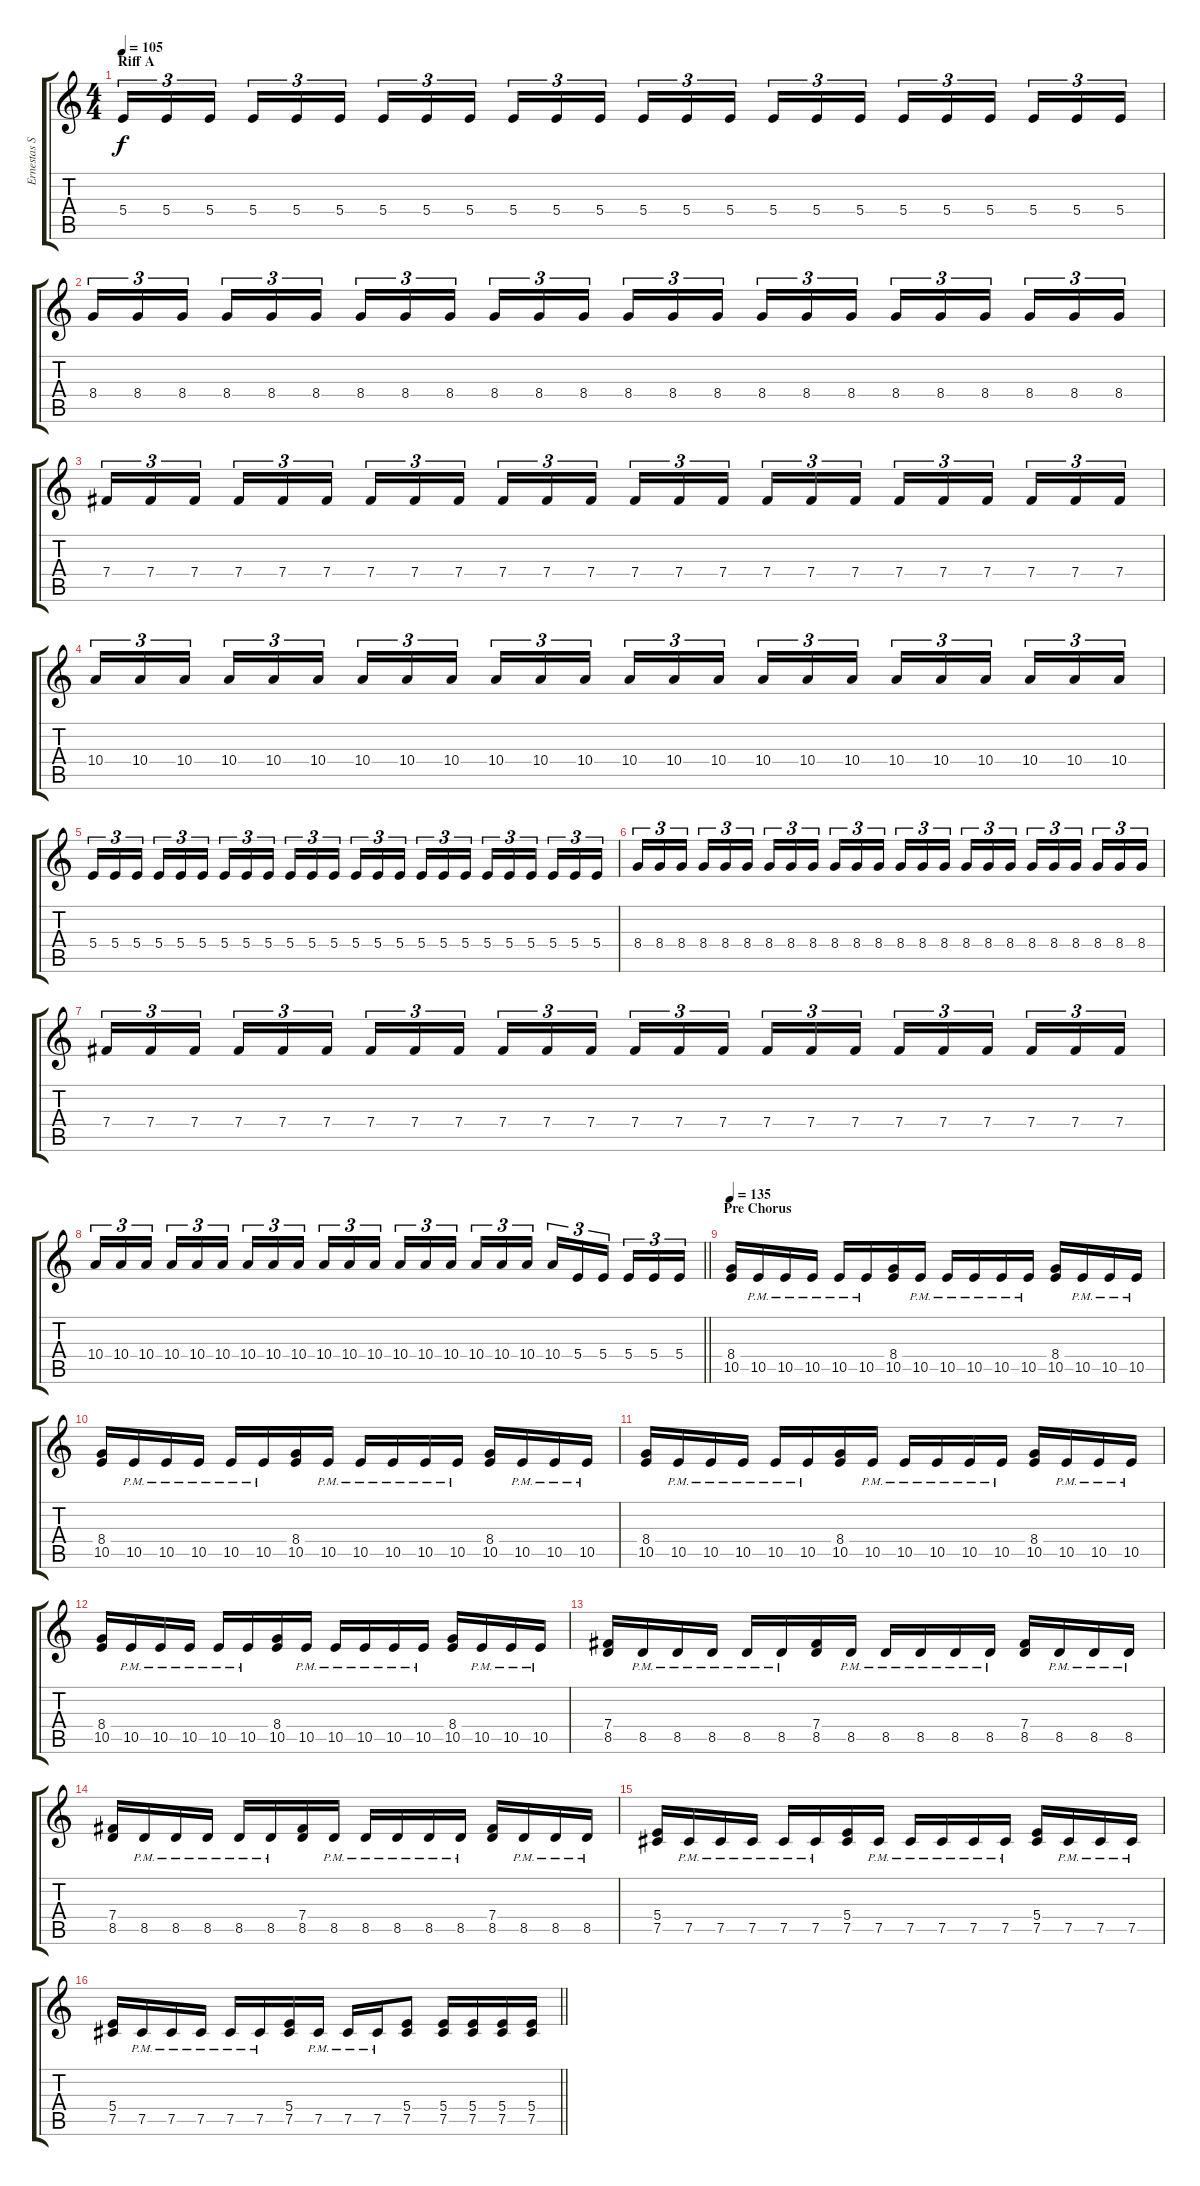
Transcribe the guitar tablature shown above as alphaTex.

\track ("Ernestas Skripkiunas" "Ernestas S") {instrument overdrivenguitar}
\staff {score tabs}
\tuning (Db4 Ab3 E3 B2 Gb2 B1) {hide}
\ts (4 4)
\section ("" "Riff A")
\tempo 105
\clef g2
\ks c
5.4.16{tu (3 2) dy f} 5.4.16{tu (3 2)} 5.4.16{tu (3 2) beam splitsecondary} 5.4.16{tu (3 2)} 5.4.16{tu (3 2)} 5.4.16{tu (3 2)} 5.4.16{tu (3 2)} 5.4.16{tu (3 2)} 5.4.16{tu (3 2) beam splitsecondary} 5.4.16{tu (3 2)} 5.4.16{tu (3 2)} 5.4.16{tu (3 2)} 5.4.16{tu (3 2)} 5.4.16{tu (3 2)} 5.4.16{tu (3 2) beam splitsecondary} 5.4.16{tu (3 2)} 5.4.16{tu (3 2)} 5.4.16{tu (3 2)} 5.4.16{tu (3 2)} 5.4.16{tu (3 2)} 5.4.16{tu (3 2) beam splitsecondary} 5.4.16{tu (3 2)} 5.4.16{tu (3 2)} 5.4.16{tu (3 2)} |
8.4.16{tu (3 2)} 8.4.16{tu (3 2)} 8.4.16{tu (3 2) beam splitsecondary} 8.4.16{tu (3 2)} 8.4.16{tu (3 2)} 8.4.16{tu (3 2)} 8.4.16{tu (3 2)} 8.4.16{tu (3 2)} 8.4.16{tu (3 2) beam splitsecondary} 8.4.16{tu (3 2)} 8.4.16{tu (3 2)} 8.4.16{tu (3 2)} 8.4.16{tu (3 2)} 8.4.16{tu (3 2)} 8.4.16{tu (3 2) beam splitsecondary} 8.4.16{tu (3 2)} 8.4.16{tu (3 2)} 8.4.16{tu (3 2)} 8.4.16{tu (3 2)} 8.4.16{tu (3 2)} 8.4.16{tu (3 2) beam splitsecondary} 8.4.16{tu (3 2)} 8.4.16{tu (3 2)} 8.4.16{tu (3 2)} |
7.4.16{tu (3 2)} 7.4.16{tu (3 2)} 7.4.16{tu (3 2) beam splitsecondary} 7.4.16{tu (3 2)} 7.4.16{tu (3 2)} 7.4.16{tu (3 2)} 7.4.16{tu (3 2)} 7.4.16{tu (3 2)} 7.4.16{tu (3 2) beam splitsecondary} 7.4.16{tu (3 2)} 7.4.16{tu (3 2)} 7.4.16{tu (3 2)} 7.4.16{tu (3 2)} 7.4.16{tu (3 2)} 7.4.16{tu (3 2) beam splitsecondary} 7.4.16{tu (3 2)} 7.4.16{tu (3 2)} 7.4.16{tu (3 2)} 7.4.16{tu (3 2)} 7.4.16{tu (3 2)} 7.4.16{tu (3 2) beam splitsecondary} 7.4.16{tu (3 2)} 7.4.16{tu (3 2)} 7.4.16{tu (3 2)} |
10.4.16{tu (3 2)} 10.4.16{tu (3 2)} 10.4.16{tu (3 2) beam splitsecondary} 10.4.16{tu (3 2)} 10.4.16{tu (3 2)} 10.4.16{tu (3 2)} 10.4.16{tu (3 2)} 10.4.16{tu (3 2)} 10.4.16{tu (3 2) beam splitsecondary} 10.4.16{tu (3 2)} 10.4.16{tu (3 2)} 10.4.16{tu (3 2)} 10.4.16{tu (3 2)} 10.4.16{tu (3 2)} 10.4.16{tu (3 2) beam splitsecondary} 10.4.16{tu (3 2)} 10.4.16{tu (3 2)} 10.4.16{tu (3 2)} 10.4.16{tu (3 2)} 10.4.16{tu (3 2)} 10.4.16{tu (3 2) beam splitsecondary} 10.4.16{tu (3 2)} 10.4.16{tu (3 2)} 10.4.16{tu (3 2)} |
5.4.16{tu (3 2)} 5.4.16{tu (3 2)} 5.4.16{tu (3 2) beam splitsecondary} 5.4.16{tu (3 2)} 5.4.16{tu (3 2)} 5.4.16{tu (3 2)} 5.4.16{tu (3 2)} 5.4.16{tu (3 2)} 5.4.16{tu (3 2) beam splitsecondary} 5.4.16{tu (3 2)} 5.4.16{tu (3 2)} 5.4.16{tu (3 2)} 5.4.16{tu (3 2)} 5.4.16{tu (3 2)} 5.4.16{tu (3 2) beam splitsecondary} 5.4.16{tu (3 2)} 5.4.16{tu (3 2)} 5.4.16{tu (3 2)} 5.4.16{tu (3 2)} 5.4.16{tu (3 2)} 5.4.16{tu (3 2) beam splitsecondary} 5.4.16{tu (3 2)} 5.4.16{tu (3 2)} 5.4.16{tu (3 2)} |
8.4.16{tu (3 2)} 8.4.16{tu (3 2)} 8.4.16{tu (3 2) beam splitsecondary} 8.4.16{tu (3 2)} 8.4.16{tu (3 2)} 8.4.16{tu (3 2)} 8.4.16{tu (3 2)} 8.4.16{tu (3 2)} 8.4.16{tu (3 2) beam splitsecondary} 8.4.16{tu (3 2)} 8.4.16{tu (3 2)} 8.4.16{tu (3 2)} 8.4.16{tu (3 2)} 8.4.16{tu (3 2)} 8.4.16{tu (3 2) beam splitsecondary} 8.4.16{tu (3 2)} 8.4.16{tu (3 2)} 8.4.16{tu (3 2)} 8.4.16{tu (3 2)} 8.4.16{tu (3 2)} 8.4.16{tu (3 2) beam splitsecondary} 8.4.16{tu (3 2)} 8.4.16{tu (3 2)} 8.4.16{tu (3 2)} |
7.4.16{tu (3 2)} 7.4.16{tu (3 2)} 7.4.16{tu (3 2) beam splitsecondary} 7.4.16{tu (3 2)} 7.4.16{tu (3 2)} 7.4.16{tu (3 2)} 7.4.16{tu (3 2)} 7.4.16{tu (3 2)} 7.4.16{tu (3 2) beam splitsecondary} 7.4.16{tu (3 2)} 7.4.16{tu (3 2)} 7.4.16{tu (3 2)} 7.4.16{tu (3 2)} 7.4.16{tu (3 2)} 7.4.16{tu (3 2) beam splitsecondary} 7.4.16{tu (3 2)} 7.4.16{tu (3 2)} 7.4.16{tu (3 2)} 7.4.16{tu (3 2)} 7.4.16{tu (3 2)} 7.4.16{tu (3 2) beam splitsecondary} 7.4.16{tu (3 2)} 7.4.16{tu (3 2)} 7.4.16{tu (3 2)} |
\barLineRight lightlight
10.4.16{tu (3 2)} 10.4.16{tu (3 2)} 10.4.16{tu (3 2) beam splitsecondary} 10.4.16{tu (3 2)} 10.4.16{tu (3 2)} 10.4.16{tu (3 2)} 10.4.16{tu (3 2)} 10.4.16{tu (3 2)} 10.4.16{tu (3 2) beam splitsecondary} 10.4.16{tu (3 2)} 10.4.16{tu (3 2)} 10.4.16{tu (3 2)} 10.4.16{tu (3 2)} 10.4.16{tu (3 2)} 10.4.16{tu (3 2) beam splitsecondary} 10.4.16{tu (3 2)} 10.4.16{tu (3 2)} 10.4.16{tu (3 2)} 10.4.16{tu (3 2)} 5.4.16{tu (3 2)} 5.4.16{tu (3 2) beam splitsecondary} 5.4.16{tu (3 2)} 5.4.16{tu (3 2)} 5.4.16{tu (3 2)} |
\section ("" "Pre Chorus")
\tempo 135
(8.4 10.5).16 10.5{pm}.16 10.5{pm}.16 10.5{pm}.16 10.5{pm}.16 10.5{pm}.16 (8.4 10.5).16 10.5{pm}.16 10.5{pm}.16 10.5{pm}.16 10.5{pm}.16 10.5{pm}.16 (8.4 10.5).16 10.5{pm}.16 10.5{pm}.16 10.5{pm}.16 |
(8.4 10.5).16 10.5{pm}.16 10.5{pm}.16 10.5{pm}.16 10.5{pm}.16 10.5{pm}.16 (8.4 10.5).16 10.5{pm}.16 10.5{pm}.16 10.5{pm}.16 10.5{pm}.16 10.5{pm}.16 (8.4 10.5).16 10.5{pm}.16 10.5{pm}.16 10.5{pm}.16 |
(8.4 10.5).16 10.5{pm}.16 10.5{pm}.16 10.5{pm}.16 10.5{pm}.16 10.5{pm}.16 (8.4 10.5).16 10.5{pm}.16 10.5{pm}.16 10.5{pm}.16 10.5{pm}.16 10.5{pm}.16 (8.4 10.5).16 10.5{pm}.16 10.5{pm}.16 10.5{pm}.16 |
(8.4 10.5).16 10.5{pm}.16 10.5{pm}.16 10.5{pm}.16 10.5{pm}.16 10.5{pm}.16 (8.4 10.5).16 10.5{pm}.16 10.5{pm}.16 10.5{pm}.16 10.5{pm}.16 10.5{pm}.16 (8.4 10.5).16 10.5{pm}.16 10.5{pm}.16 10.5{pm}.16 |
(7.4 8.5).16 8.5{pm}.16 8.5{pm}.16 8.5{pm}.16 8.5{pm}.16 8.5{pm}.16 (7.4 8.5).16 8.5{pm}.16 8.5{pm}.16 8.5{pm}.16 8.5{pm}.16 8.5{pm}.16 (7.4 8.5).16 8.5{pm}.16 8.5{pm}.16 8.5{pm}.16 |
(7.4 8.5).16 8.5{pm}.16 8.5{pm}.16 8.5{pm}.16 8.5{pm}.16 8.5{pm}.16 (7.4 8.5).16 8.5{pm}.16 8.5{pm}.16 8.5{pm}.16 8.5{pm}.16 8.5{pm}.16 (7.4 8.5).16 8.5{pm}.16 8.5{pm}.16 8.5{pm}.16 |
(5.4 7.5).16 7.5{pm}.16 7.5{pm}.16 7.5{pm}.16 7.5{pm}.16 7.5{pm}.16 (5.4 7.5).16 7.5{pm}.16 7.5{pm}.16 7.5{pm}.16 7.5{pm}.16 7.5{pm}.16 (5.4 7.5).16 7.5{pm}.16 7.5{pm}.16 7.5{pm}.16 |
\barLineRight lightlight
(5.4 7.5).16 7.5{pm}.16 7.5{pm}.16 7.5{pm}.16 7.5{pm}.16 7.5{pm}.16 (5.4 7.5).16 7.5{pm}.16 7.5{pm}.16 7.5{pm}.16 (5.4 7.5).8 (5.4 7.5).16 (5.4 7.5).16 (5.4 7.5).16 (5.4 7.5).16
